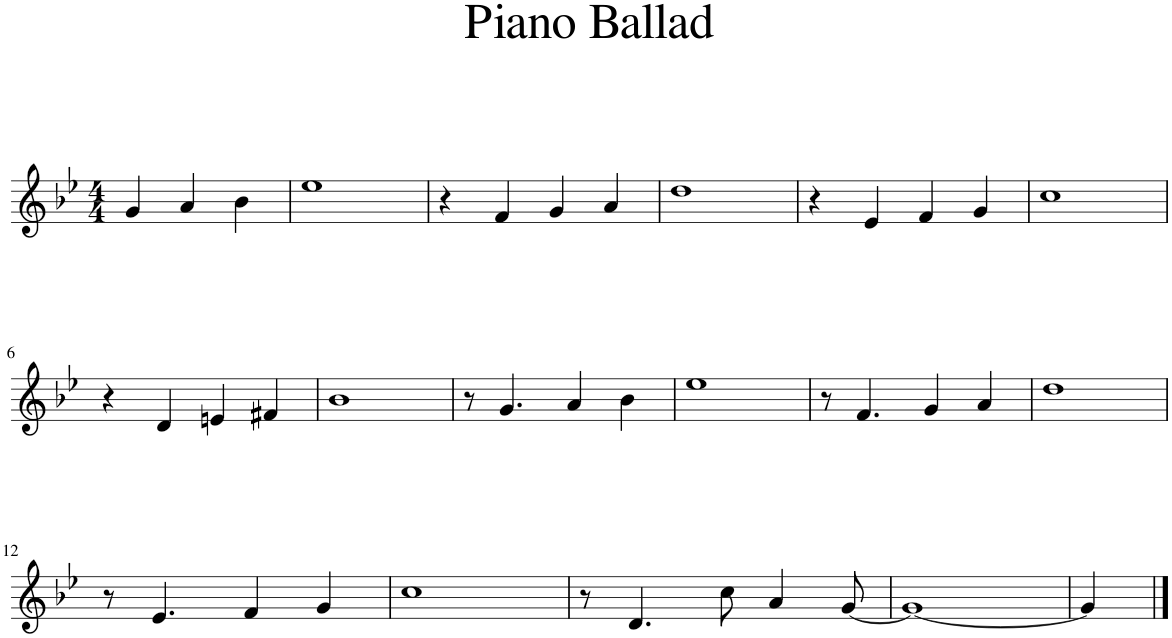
**kern
*part1
*staff1
*I"Piano
*I'Pno
*clefG2
*k[b-e-]
*M4/4
=
4g/
4a/
4b-\
=1
1ee-
=2
4r
4f/
4g/
4a/
=3
1dd
=4
4r
4e-/
4f/
4g/
=5
1cc
!!LO:LB:g=z
=6
4r
4d/
4en/
4f#X/
=7
1b-
=8
8r
4.g/
4a/
4b-\
=9
1ee-
=10
8r
4.f/
4g/
4a/
=11
1dd
!!LO:LB:g=z
=12
8r
4.e-/
4f/
4g/
=13
1cc
=14
8r
4.d/
8cc\
4a/
[8g/
=15
1g_
=16
4g/]
==
*-
